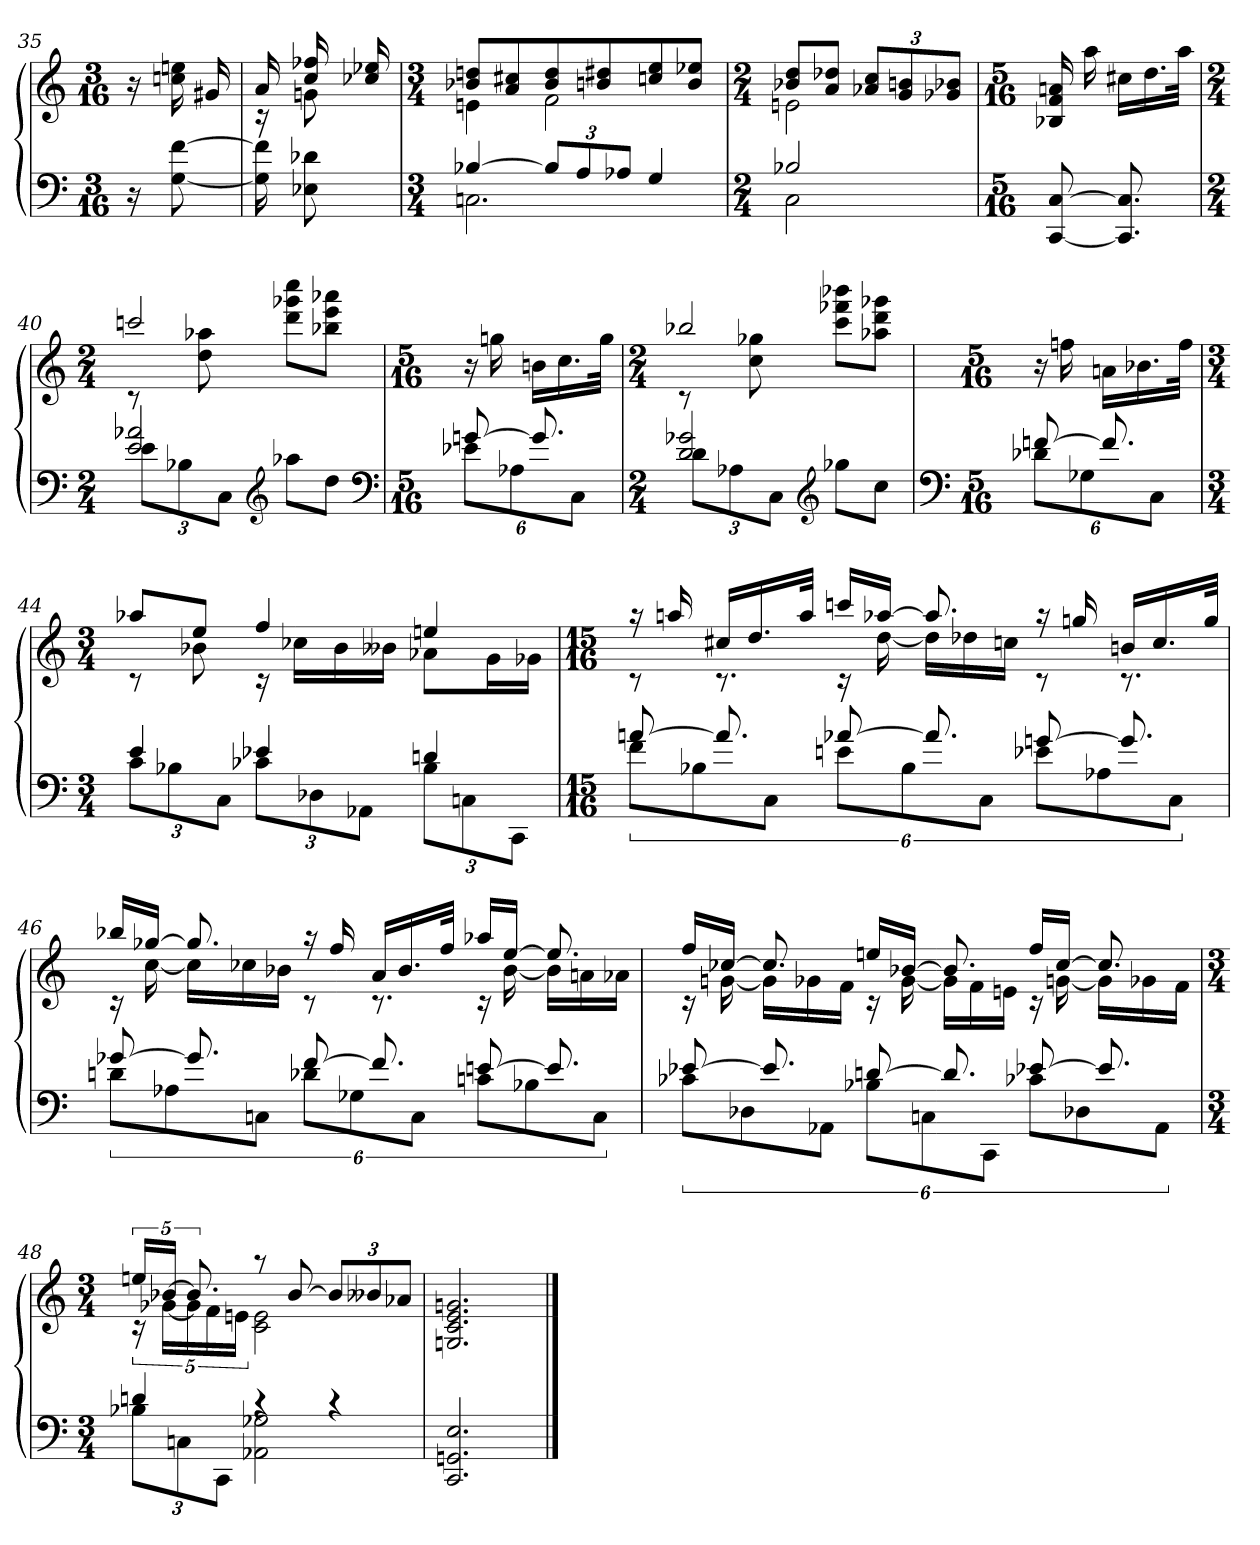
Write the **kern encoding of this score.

**kern	**kern
*part1	*part1
*staff2	*staff1
*clefF4	*clefG2
*k[]	*k[]
*C:	*C:
*M3/16	*M3/16
=35	=35
16r	16r
[8G [8f	16ccn 16een
.	16g#X
=36	=36
*	*^
16G] 16f]	16a	16rc
8E-X 8d-X	16cc 16ff-X	8gn
.	16cc-X 16ee-X	.
=37	=37	=37
*M3/4	*M3/4	*
*^	*	*
[4B-X	2.Cn	8b-X 8ddnL	4en
.	.	8a 8cc#X	.
12B-L]	.	8b- 8dd	2f
12A	.	.	.
.	.	8bn 8dd#X	.
12A-XJ	.	.	.
4G	.	8ccn 8ee	.
.	.	8b 8ee-XJ	.
=38	=38	=38	=38
*M2/4	*	*M2/4	*
2B-X	2C	8b-X 8ddL	2en
.	.	8a 8dd-XJ	.
.	.	12a-X 12ccL	.
.	.	12g 12bn	.
.	.	12g-X 12b-XJ	.
*v	*v	*	*
*	*v	*v
=39	=39
*M5/16	*M5/16
[8CC [8C	16B-X 16f 16an
.	16aa
8.CC] 8.C]	16cc#XLL
.	16.dd
.	32aaJJk
=40	=40
*M2/4	*M2/4
*^	*^
2e 2a-X	12eL	2cccn	8rc
.	12B-X	.	.
.	.	.	8dd 8aa-X
.	12CJ	.	.
*clefG2	*	*	*
.	8aa-XL	.	8ddd 8ggg-X 8ccccL
.	8ddJ	.	8bb-X 8eee 8aaa-XJ
*	*	*v	*v
*clefF4	*	*
=41	=41	=41
*M5/16	*	*M5/16
[8gn	48%5e-XL	16r
.	.	16ggn
.	48%5A-X	.
8.g]	.	16bnLL
.	.	16.cc
.	48%5CJ	.
.	.	32ggJJk
=42	=42	=42
*M2/4	*	*M2/4
*	*	*^
2d 2g-X	12dL	2bb-X	8rc
.	12A-X	.	.
.	.	.	8cc 8gg-X
.	12CJ	.	.
*clefG2	*	*	*
.	8gg-XL	.	8ccc 8fff-X 8bbb-XL
.	8ccJ	.	8aa-X 8ddd 8ggg-XJ
*	*	*v	*v
=43	=43	=43
*clefF4	*	*
*M5/16	*	*M5/16
[8fn	48%5d-XL	16r
.	.	16ffn
.	48%5G-X	.
8.f]	.	16anLL
.	.	16.b-X
.	48%5CJ	.
.	.	32ffJJk
=44	=44	=44
*M3/4	*	*M3/4
*	*	*^
4e	12cL	8aa-XL	8rc
.	12B-X	.	.
.	.	8eeJ	8b-X
.	12CJ	.	.
4e-X	12c-XL	4ff	16rc
.	.	.	16cc-XLL
.	12D-X	.	.
.	.	.	16b-
.	12AA-XJ	.	.
.	.	.	16b--XJJ
4dn	12B-L	4een	8a-XL
.	12Cn	.	.
.	.	.	16gL
.	12CCJ	.	.
.	.	.	16g-XJJ
=45	=45	=45	=45
*M15/16	*	*M15/16	*
[8an	48%5fL	16raa	8rc
.	.	16aan	.
.	48%5B-X	.	.
8.a]	.	16cc#XLL	8.rc
.	.	16.dd	.
.	48%5CJ	.	.
.	.	32aaJJk	.
[8a-X	48%5enL	16cccnLL	16rc
.	.	[16aa-XJJ	[16dd
.	48%5B-	.	.
8.a-]	.	8.aa-]	16ddLL]
.	.	.	16dd-X
.	48%5CJ	.	.
.	.	.	16ccnJJ
[8gn	48%5e-XL	16raa	8rc
.	.	16ggn	.
.	48%5A-X	.	.
8.g]	.	16bnLL	8.rc
.	.	16.cc	.
.	48%5CJ	.	.
.	.	32ggJJk	.
=46	=46	=46	=46
[8g-X	48%5dnL	16bb-XLL	16rc
.	.	[16gg-XJJ	[16cc
.	48%5A-X	.	.
8.g-]	.	8.gg-]	16ccLL]
.	.	.	16cc-X
.	48%5CnJ	.	.
.	.	.	16b-XJJ
[8f	48%5d-XL	16raa	8rc
.	.	16ff	.
.	48%5G-X	.	.
8.f]	.	16aLL	8.rc
.	.	16.b-	.
.	48%5CJ	.	.
.	.	32ffJJk	.
[8en	48%5cnL	16aa-XLL	16rc
.	.	[16eeJJ	[16b-
.	48%5B-X	.	.
8.e]	.	8.ee]	16b-LL]
.	.	.	16an
.	48%5CJ	.	.
.	.	.	16a-XJJ
=47	=47	=47	=47
[8e-X	48%5c-XL	16ffLL	16rc
.	.	[16cc-XJJ	[16gn
.	48%5D-X	.	.
8.e-]	.	8.cc-]	16gLL]
.	.	.	16g-X
.	48%5AA-XJ	.	.
.	.	.	16fJJ
[8dn	48%5B-XL	16eenLL	16rc
.	.	[16b-XJJ	[16g-
.	48%5Cn	.	.
8.d]	.	8.b-]	16g-LL]
.	.	.	16f
.	48%5CCJ	.	.
.	.	.	16enJJ
[8e-X	48%5c-XL	16ffLL	16rc
.	.	[16cc-JJ	[16gn
.	48%5D-X	.	.
8.e-]	.	8.cc-]	16gLL]
.	.	.	16g-X
.	48%5AA-J	.	.
.	.	.	16fJJ
=48	=48	=48	=48
*M3/4	*	*M3/4	*
4dn	12B-XL	20eenLL	20rc
.	.	[20b-XJJ	[20g-XLL
.	12Cn	.	.
.	.	10.b-]	20g-]
.	.	.	20f
.	12CCJ	.	.
.	.	.	20enJJ
4rc	2AA-X 2G-X	8raa	2c 2e
.	.	[8b-	.
4rc	.	12b-L]	.
.	.	12b--X	.
.	.	12a-XJ	.
*v	*v	*	*
*	*v	*v
=49	=49
2.CC 2.GGn 2.E	2.Gn 2.c 2.e 2.gn
==	==
*-	*-
